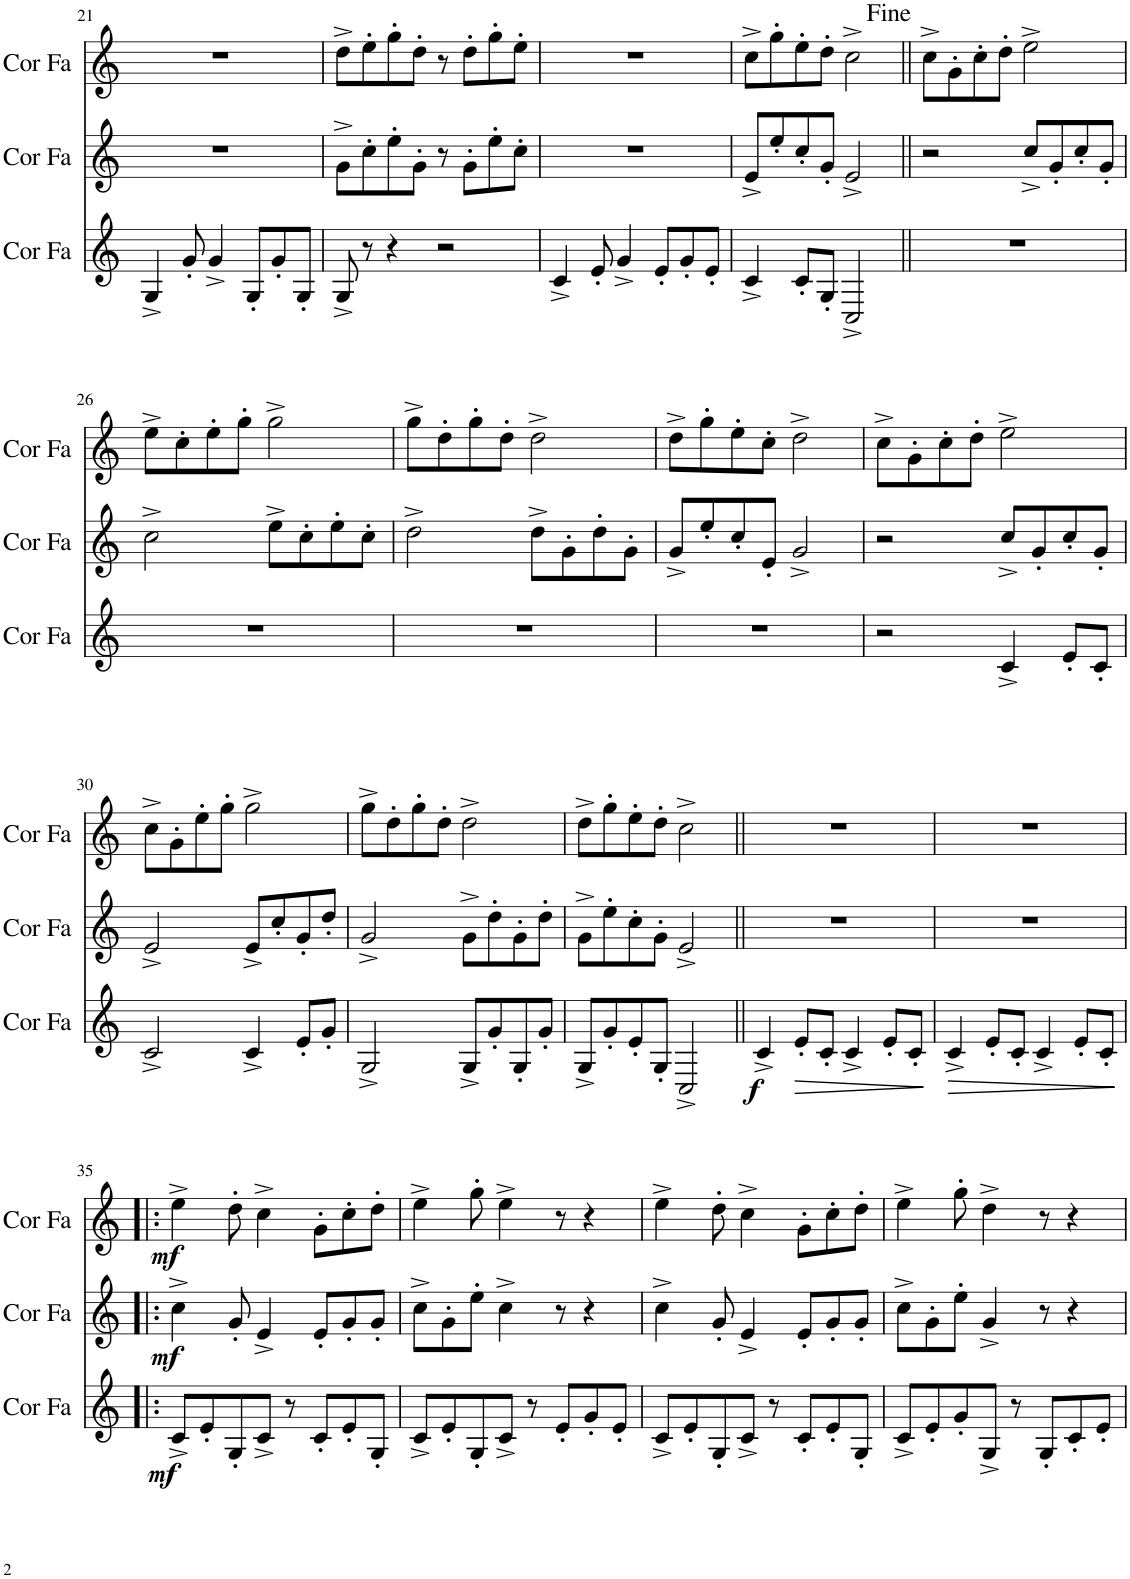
**kern	**dynam	**kern	**dynam	**kern	**dynam
*part3	*part3	*part2	*part2	*part1	*part1
*staff3	*staff3	*staff2	*staff2	*staff1	*staff1
*I"Cor en Fa	*	*I"Cor en Fa	*	*I"Cor en Fa	*
*I'Cor Fa	*	*I'Cor Fa	*	*I'Cor Fa	*
!!LO:PB:g=z
*clefG2	*	*clefG2	*	*clefG2	*
*Trd4c7	*	*Trd4c7	*	*Trd4c7	*
*k[]	*	*k[]	*	*k[]	*
*M4/4	*	*M4/4	*	*M4/4	*
=21	=21	=21	=21	=21	=21
4G^/	.	1r	.	1r	.
8g'/	.	.	.	.	.
4g^/	.	.	.	.	.
8G'/L	.	.	.	.	.
8g'/	.	.	.	.	.
8G'/J	.	.	.	.	.
=22	=22	=22	=22	=22	=22
8G^/	.	8g^\L	.	8dd^\L	.
8r	.	8cc'\	.	8ee'\	.
4r	.	8ee'\	.	8gg'\	.
.	.	8g'\J	.	8dd'\J	.
2r	.	8r	.	8r	.
.	.	8g'\L	.	8dd'\L	.
.	.	8ee'\	.	8gg'\	.
.	.	8cc'\J	.	8ee'\J	.
=23	=23	=23	=23	=23	=23
4c^/	.	1r	.	1r	.
8e'/	.	.	.	.	.
4g^/	.	.	.	.	.
8e'/L	.	.	.	.	.
8g'/	.	.	.	.	.
8e'/J	.	.	.	.	.
=24	=24	=24	=24	=24	=24
4c^/	.	8e^/L	.	8cc^\L	.
.	.	8ee'/	.	8gg'\	.
8c'/L	.	8cc'/	.	8ee'\	.
8G'/J	.	8g'/J	.	8dd'\J	.
2C^/	.	2e^/	.	2cc^\	.
=25||	=25||	=25||	=25||	=25||	=25||
1r	.	2r	.	8cc^\L	.
.	.	.	.	8g'\	.
.	.	.	.	8cc'\	.
.	.	.	.	8dd'\J	.
.	.	8cc^/L	.	2ee^\	.
.	.	8g'/	.	.	.
.	.	8cc'/	.	.	.
.	.	8g'/J	.	.	.
!!LO:LB:g=z
=26	=26	=26	=26	=26	=26
1r	.	2cc^\	.	8ee^\L	.
.	.	.	.	8cc'\	.
.	.	.	.	8ee'\	.
.	.	.	.	8gg'\J	.
.	.	8ee^\L	.	2gg^\	.
.	.	8cc'\	.	.	.
.	.	8ee'\	.	.	.
.	.	8cc'\J	.	.	.
=27	=27	=27	=27	=27	=27
1r	.	2dd^\	.	8gg^\L	.
.	.	.	.	8dd'\	.
.	.	.	.	8gg'\	.
.	.	.	.	8dd'\J	.
.	.	8dd^\L	.	2dd^\	.
.	.	8g'\	.	.	.
.	.	8dd'\	.	.	.
.	.	8g'\J	.	.	.
=28	=28	=28	=28	=28	=28
1r	.	8g^/L	.	8dd^\L	.
.	.	8ee'/	.	8gg'\	.
.	.	8cc'/	.	8ee'\	.
.	.	8e'/J	.	8cc'\J	.
.	.	2g^/	.	2dd^\	.
=29	=29	=29	=29	=29	=29
2r	.	2r	.	8cc^\L	.
.	.	.	.	8g'\	.
.	.	.	.	8cc'\	.
.	.	.	.	8dd'\J	.
4c^/	.	8cc^/L	.	2ee^\	.
.	.	8g'/	.	.	.
8e'/L	.	8cc'/	.	.	.
8c'/J	.	8g'/J	.	.	.
!!LO:LB:g=z
=30	=30	=30	=30	=30	=30
2c^/	.	2e^/	.	8cc^\L	.
.	.	.	.	8g'\	.
.	.	.	.	8ee'\	.
.	.	.	.	8gg'\J	.
4c^/	.	8e^/L	.	2gg^\	.
.	.	8cc'/	.	.	.
8e'/L	.	8g'/	.	.	.
8g'/J	.	8dd'/J	.	.	.
=31	=31	=31	=31	=31	=31
2G^/	.	2g^/	.	8gg^\L	.
.	.	.	.	8dd'\	.
.	.	.	.	8gg'\	.
.	.	.	.	8dd'\J	.
8G^/L	.	8g^\L	.	2dd^\	.
8g'/	.	8dd'\	.	.	.
8G'/	.	8g'\	.	.	.
8g'/J	.	8dd'\J	.	.	.
=32	=32	=32	=32	=32	=32
8G^/L	.	8g^\L	.	8dd^\L	.
8g'/	.	8ee'\	.	8gg'\	.
8e'/	.	8cc'\	.	8ee'\	.
8G'/J	.	8g'\J	.	8dd'\J	.
2C^/	.	2e^/	.	2cc^\	.
=33||	=33||	=33||	=33||	=33||	=33||
!	!LO:DY:b	!	!	!	!
4c^/	f	1r	.	1r	.
!	!LO:HP:b	!	!	!	!
8e'/L	>	.	.	.	.
8c'/J	.	.	.	.	.
4c^/	.	.	.	.	.
8e'/L	.	.	.	.	.
8c'/J	.	.	.	.	.
.	]	.	.	.	.
=34	=34	=34	=34	=34	=34
!	!LO:HP:b	!	!	!	!
4c^/	>	1r	.	1r	.
8e'/L	.	.	.	.	.
8c'/J	.	.	.	.	.
4c^/	.	.	.	.	.
8e'/L	.	.	.	.	.
8c'/J	.	.	.	.	.
.	]	.	.	.	.
!!LO:LB:g=z
=35!|:	=35!|:	=35!|:	=35!|:	=35!|:	=35!|:
!	!LO:DY:b	!	!LO:DY:b	!	!LO:DY:b
8c^/L	mf	4cc^\	mf	4ee^\	mf
8e'/	.	.	.	.	.
8G'/	.	8g'/	.	8dd'\	.
8c^/J	.	4e^/	.	4cc^\	.
8r	.	.	.	.	.
8c'/L	.	8e'/L	.	8g'\L	.
8e'/	.	8g'/	.	8cc'\	.
8G'/J	.	8g'/J	.	8dd'\J	.
=36	=36	=36	=36	=36	=36
8c^/L	.	8cc^\L	.	4ee^\	.
8e'/	.	8g'\	.	.	.
8G'/	.	8ee'\J	.	8gg'\	.
8c^/J	.	4cc^\	.	4ee^\	.
8r	.	.	.	.	.
8e'/L	.	8r	.	8r	.
8g'/	.	4r	.	4r	.
8e'/J	.	.	.	.	.
=37	=37	=37	=37	=37	=37
8c^/L	.	4cc^\	.	4ee^\	.
8e'/	.	.	.	.	.
8G'/	.	8g'/	.	8dd'\	.
8c^/J	.	4e^/	.	4cc^\	.
8r	.	.	.	.	.
8c'/L	.	8e'/L	.	8g'\L	.
8e'/	.	8g'/	.	8cc'\	.
8G'/J	.	8g'/J	.	8dd'\J	.
=38	=38	=38	=38	=38	=38
8c^/L	.	8cc^\L	.	4ee^\	.
8e'/	.	8g'\	.	.	.
8g'/	.	8ee'\J	.	8gg'\	.
8G^/J	.	4g^/	.	4dd^\	.
8r	.	.	.	.	.
8G'/L	.	8r	.	8r	.
8c'/	.	4r	.	4r	.
8e'/J	.	.	.	.	.
=	=	=	=	=	=
*-	*-	*-	*-	*-	*-
